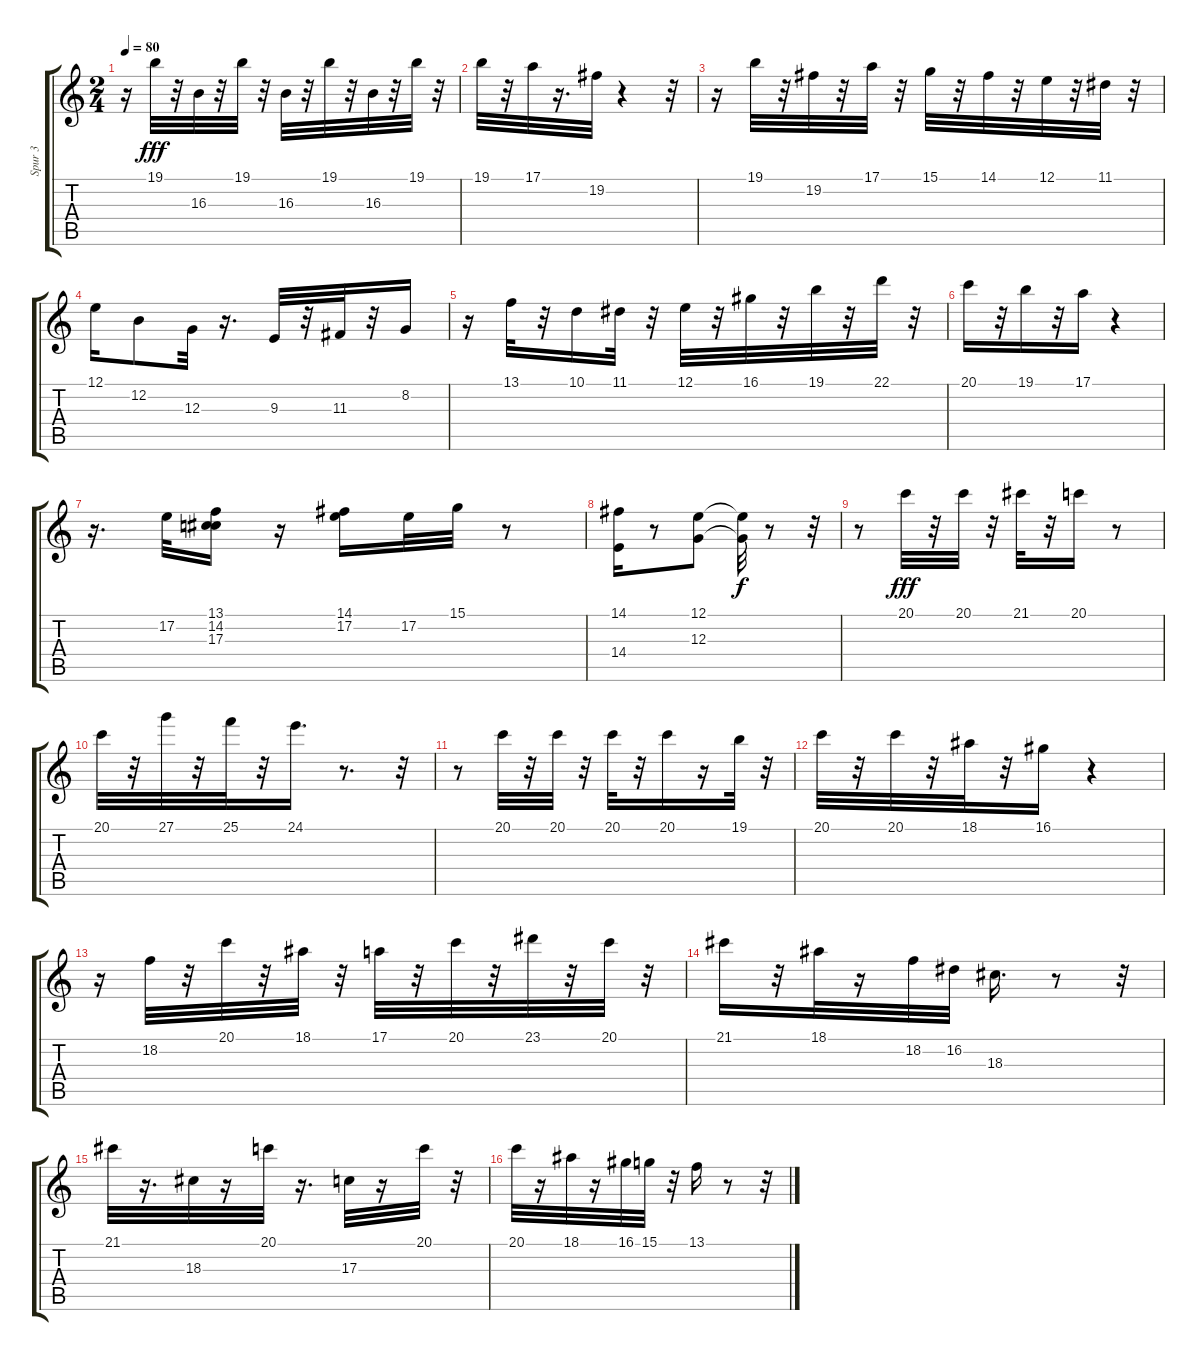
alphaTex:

\track ("Spur 3" "Spur 3") {instrument brightacousticpiano}
\staff {score tabs}
\tuning (E4 B3 G3 D3 A2 E2) {hide}
\ts (2 4)
\tempo 80
\clef g2
\ks c
r.16{dy fff} 19.1.32 r.32 16.3.32 r.32 19.1.32 r.32 16.3.32 r.32 19.1.32 r.32 16.3.32 r.32 19.1.32 r.32 |
19.1.32 r.32 17.1.32 r.16{d} 19.2.32 r.4 r.32 |
r.16 19.1.32 r.32 19.2.32 r.32 17.1.32 r.32 15.1.32 r.32 14.1.32 r.32 12.1.32 r.32 11.1.32 r.32 |
12.1.16 12.2.8 12.3.32 r.16{d} 9.3.32 r.32 11.3.32 r.32 8.2.16 |
r.16 13.1.32 r.32 10.1.16 11.1.32 r.32 12.1.32 r.32 16.1.32 r.32 19.1.32 r.32 22.1.32 r.32 |
20.1.16 r.32 19.1.16 r.32 17.1.16 r.4 |
r.16{d} 17.2.32 (13.1 14.2 17.3).16 r.16 (14.1 17.2).16 17.2.32 15.1.32 r.8 |
(14.1 14.4).16 r.8 (12.1 12.3).8 (12.1{t} 12.3{t}).32{dy f} r.8 r.32 |
r.8 20.1.32{dy fff} r.32 20.1.32 r.32 21.1.32 r.32 20.1.16 r.8 |
20.1.32 r.32 27.1.32 r.32 25.1.32 r.32 24.1.16{d} r.8{d} r.32 |
r.8 20.1.32 r.32 20.1.32 r.32 20.1.32 r.32 20.1.16 r.16 19.1.32 r.32 |
20.1.32 r.32 20.1.32 r.32 18.1.32 r.32 16.1.16 r.4 |
r.16 18.2.32 r.32 20.1.32 r.32 18.1.32 r.32 17.1.32 r.32 20.1.32 r.32 23.1.32 r.32 20.1.32 r.32 |
21.1.16 r.32 18.1.32 r.16 18.2.32 16.2.32 18.3.16{d} r.8 r.32 |
21.1.32 r.16{d} 18.3.32 r.16 20.1.32 r.16{d} 17.3.32 r.16 20.1.32 r.32 |
20.1.32 r.16 18.1.32 r.16 16.1.32 15.1.32 r.32 13.1.16 r.8 r.32
